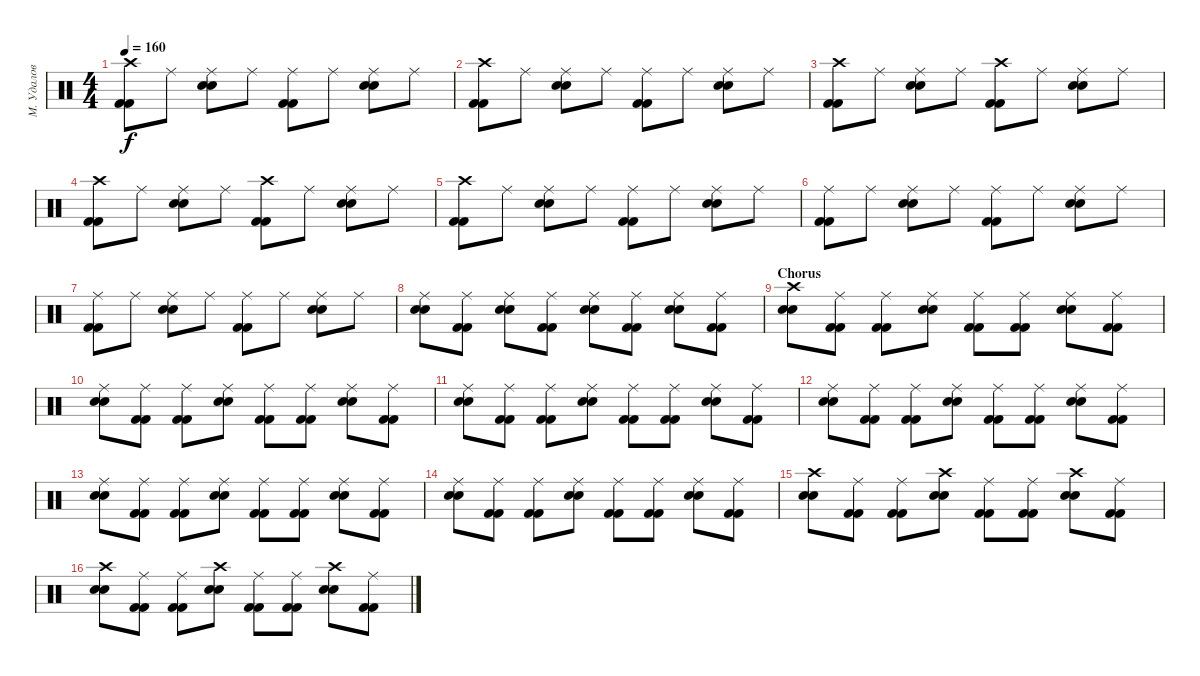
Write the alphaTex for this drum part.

\track ("M. Удалов" "M. Удалов") {instrument percussion}
\staff {score}
\articulation defaults
\ts (4 4)
\tempo 160
\clef neutral
\ks c
("Crash high (hit)" "Kick (hit) 2" "Kick (hit) 2").8{dy f} "Ride (middle)".8 ("Ride (middle)" "Electric Snare (hit)" "Electric Snare (hit)").8 "Ride (middle)".8 ("Ride (middle)" "Kick (hit) 2" "Kick (hit) 2").8 "Ride (middle)".8 ("Ride (middle)" "Electric Snare (hit)" "Electric Snare (hit)").8 "Ride (middle)".8 |
("Crash high (hit)" "Kick (hit) 2" "Kick (hit) 2").8 "Ride (middle)".8 ("Ride (middle)" "Electric Snare (hit)" "Electric Snare (hit)").8 "Ride (middle)".8 ("Ride (middle)" "Kick (hit) 2" "Kick (hit) 2").8 "Ride (middle)".8 ("Ride (middle)" "Electric Snare (hit)" "Electric Snare (hit)").8 "Ride (middle)".8 |
("Crash high (hit)" "Kick (hit) 2" "Kick (hit) 2").8 "Ride (middle)".8 ("Ride (middle)" "Electric Snare (hit)" "Electric Snare (hit)").8 "Ride (middle)".8 ("Crash high (hit)" "Kick (hit) 2" "Kick (hit) 2").8 "Ride (middle)".8 ("Ride (middle)" "Electric Snare (hit)" "Electric Snare (hit)").8 "Ride (middle)".8 |
("Crash high (hit)" "Kick (hit) 2" "Kick (hit) 2").8 "Ride (middle)".8 ("Ride (middle)" "Electric Snare (hit)" "Electric Snare (hit)").8 "Ride (middle)".8 ("Crash high (hit)" "Kick (hit) 2" "Kick (hit) 2").8 "Ride (middle)".8 ("Ride (middle)" "Electric Snare (hit)" "Electric Snare (hit)").8 "Ride (middle)".8 |
("Crash high (hit)" "Kick (hit) 2" "Kick (hit) 2").8 "Ride (middle)".8 ("Ride (middle)" "Electric Snare (hit)" "Electric Snare (hit)").8 "Ride (middle)".8 ("Ride (middle)" "Kick (hit) 2" "Kick (hit) 2").8 "Ride (middle)".8 ("Ride (middle)" "Electric Snare (hit)" "Electric Snare (hit)").8 "Ride (middle)".8 |
("Ride (middle)" "Kick (hit) 2" "Kick (hit) 2").8 "Ride (middle)".8 ("Ride (middle)" "Electric Snare (hit)" "Electric Snare (hit)").8 "Ride (middle)".8 ("Ride (middle)" "Kick (hit) 2" "Kick (hit) 2").8 "Ride (middle)".8 ("Ride (middle)" "Electric Snare (hit)" "Electric Snare (hit)").8 "Ride (middle)".8 |
("Ride (middle)" "Kick (hit) 2" "Kick (hit) 2").8 "Ride (middle)".8 ("Ride (middle)" "Electric Snare (hit)" "Electric Snare (hit)").8 "Ride (middle)".8 ("Ride (middle)" "Kick (hit) 2" "Kick (hit) 2").8 "Ride (middle)".8 ("Ride (middle)" "Electric Snare (hit)" "Electric Snare (hit)").8 "Ride (middle)".8 |
("Ride (middle)" "Electric Snare (hit)" "Electric Snare (hit)").8 ("Ride (middle)" "Kick (hit) 2" "Kick (hit) 2").8 ("Ride (middle)" "Electric Snare (hit)" "Electric Snare (hit)").8 ("Ride (middle)" "Kick (hit) 2" "Kick (hit) 2").8 ("Ride (middle)" "Electric Snare (hit)" "Electric Snare (hit)").8 ("Ride (middle)" "Kick (hit) 2" "Kick (hit) 2").8 ("Ride (middle)" "Electric Snare (hit)" "Electric Snare (hit)").8 ("Ride (middle)" "Kick (hit) 2" "Kick (hit) 2").8 |
\section ("" "Chorus")
("Crash high (hit)" "Electric Snare (hit)" "Electric Snare (hit)").8 ("Ride (middle)" "Kick (hit) 2" "Kick (hit) 2").8 ("Ride (middle)" "Kick (hit) 2" "Kick (hit) 2").8 ("Ride (middle)" "Electric Snare (hit)" "Electric Snare (hit)").8 ("Ride (middle)" "Kick (hit) 2" "Kick (hit) 2").8 ("Ride (middle)" "Kick (hit) 2" "Kick (hit) 2").8 ("Ride (middle)" "Electric Snare (hit)" "Electric Snare (hit)").8 ("Ride (middle)" "Kick (hit) 2" "Kick (hit) 2").8 |
("Ride (middle)" "Electric Snare (hit)" "Electric Snare (hit)").8 ("Ride (middle)" "Kick (hit) 2" "Kick (hit) 2").8 ("Ride (middle)" "Kick (hit) 2" "Kick (hit) 2").8 ("Ride (middle)" "Electric Snare (hit)" "Electric Snare (hit)").8 ("Ride (middle)" "Kick (hit) 2" "Kick (hit) 2").8 ("Ride (middle)" "Kick (hit) 2" "Kick (hit) 2").8 ("Ride (middle)" "Electric Snare (hit)" "Electric Snare (hit)").8 ("Ride (middle)" "Kick (hit) 2" "Kick (hit) 2").8 |
("Ride (middle)" "Electric Snare (hit)" "Electric Snare (hit)").8 ("Ride (middle)" "Kick (hit) 2" "Kick (hit) 2").8 ("Ride (middle)" "Kick (hit) 2" "Kick (hit) 2").8 ("Ride (middle)" "Electric Snare (hit)" "Electric Snare (hit)").8 ("Ride (middle)" "Kick (hit) 2" "Kick (hit) 2").8 ("Ride (middle)" "Kick (hit) 2" "Kick (hit) 2").8 ("Ride (middle)" "Electric Snare (hit)" "Electric Snare (hit)").8 ("Ride (middle)" "Kick (hit) 2" "Kick (hit) 2").8 |
("Ride (middle)" "Electric Snare (hit)" "Electric Snare (hit)").8 ("Ride (middle)" "Kick (hit) 2" "Kick (hit) 2").8 ("Ride (middle)" "Kick (hit) 2" "Kick (hit) 2").8 ("Ride (middle)" "Electric Snare (hit)" "Electric Snare (hit)").8 ("Ride (middle)" "Kick (hit) 2" "Kick (hit) 2").8 ("Ride (middle)" "Kick (hit) 2" "Kick (hit) 2").8 ("Ride (middle)" "Electric Snare (hit)" "Electric Snare (hit)").8 ("Ride (middle)" "Kick (hit) 2" "Kick (hit) 2").8 |
("Ride (middle)" "Electric Snare (hit)" "Electric Snare (hit)").8 ("Ride (middle)" "Kick (hit) 2" "Kick (hit) 2").8 ("Ride (middle)" "Kick (hit) 2" "Kick (hit) 2").8 ("Ride (middle)" "Electric Snare (hit)" "Electric Snare (hit)").8 ("Ride (middle)" "Kick (hit) 2" "Kick (hit) 2").8 ("Ride (middle)" "Kick (hit) 2" "Kick (hit) 2").8 ("Ride (middle)" "Electric Snare (hit)" "Electric Snare (hit)").8 ("Ride (middle)" "Kick (hit) 2" "Kick (hit) 2").8 |
("Ride (middle)" "Electric Snare (hit)" "Electric Snare (hit)").8 ("Ride (middle)" "Kick (hit) 2" "Kick (hit) 2").8 ("Ride (middle)" "Kick (hit) 2" "Kick (hit) 2").8 ("Ride (middle)" "Electric Snare (hit)" "Electric Snare (hit)").8 ("Ride (middle)" "Kick (hit) 2" "Kick (hit) 2").8 ("Ride (middle)" "Kick (hit) 2" "Kick (hit) 2").8 ("Ride (middle)" "Electric Snare (hit)" "Electric Snare (hit)").8 ("Ride (middle)" "Kick (hit) 2" "Kick (hit) 2").8 |
("Crash high (hit)" "Electric Snare (hit)" "Electric Snare (hit)").8 ("Ride (middle)" "Kick (hit) 2" "Kick (hit) 2").8 ("Ride (middle)" "Kick (hit) 2" "Kick (hit) 2").8 ("Crash high (hit)" "Electric Snare (hit)" "Electric Snare (hit)").8 ("Ride (middle)" "Kick (hit) 2" "Kick (hit) 2").8 ("Ride (middle)" "Kick (hit) 2" "Kick (hit) 2").8 ("Crash high (hit)" "Electric Snare (hit)" "Electric Snare (hit)").8 ("Ride (middle)" "Kick (hit) 2" "Kick (hit) 2").8 |
("Crash high (hit)" "Electric Snare (hit)" "Electric Snare (hit)").8 ("Ride (middle)" "Kick (hit) 2" "Kick (hit) 2").8 ("Ride (middle)" "Kick (hit) 2" "Kick (hit) 2").8 ("Crash high (hit)" "Electric Snare (hit)" "Electric Snare (hit)").8 ("Ride (middle)" "Kick (hit) 2" "Kick (hit) 2").8 ("Ride (middle)" "Kick (hit) 2" "Kick (hit) 2").8 ("Crash high (hit)" "Electric Snare (hit)" "Electric Snare (hit)").8 ("Ride (middle)" "Kick (hit) 2" "Kick (hit) 2").8
